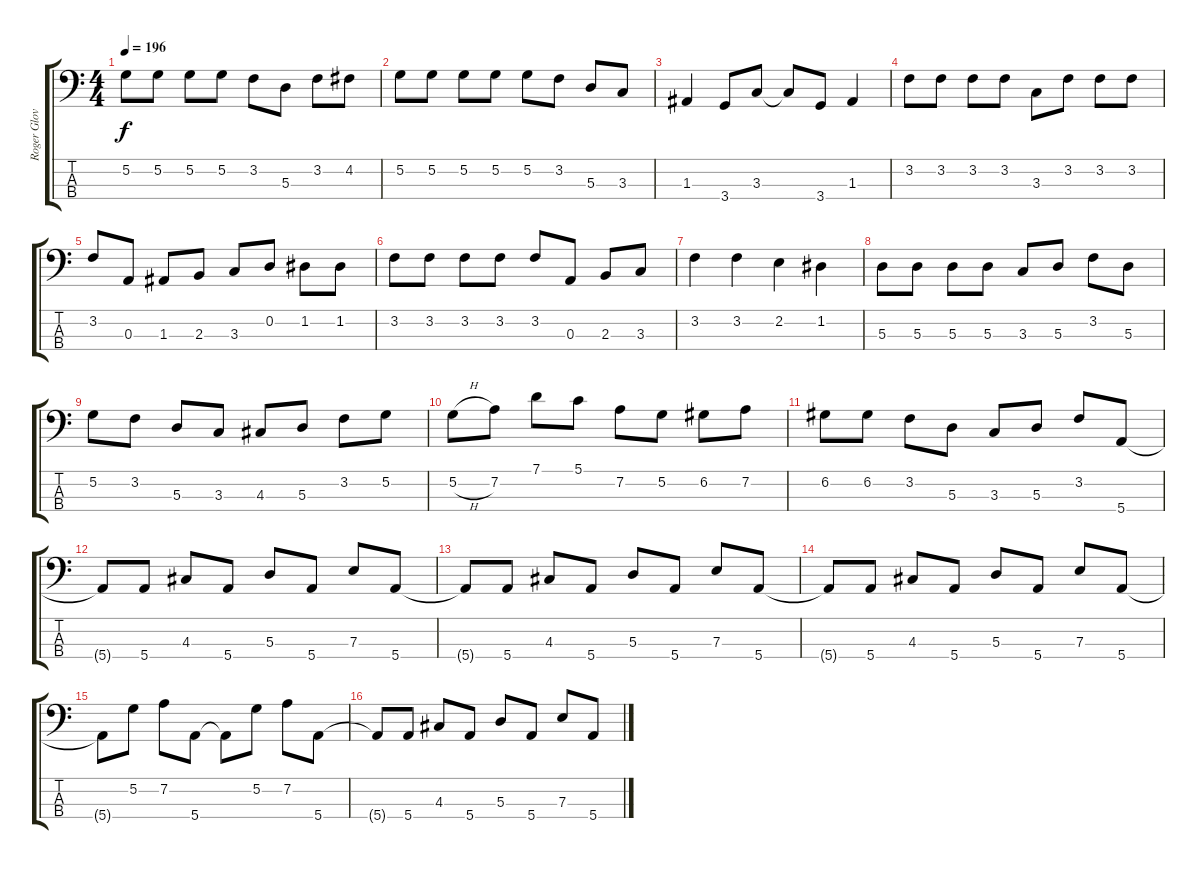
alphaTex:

\track ("Roger Glover" "Roger Glov") {instrument electricbassfinger}
\staff {score tabs}
\tuning (G2 D2 A1 E1) {hide}
\ts (4 4)
\tempo 196
\clef f4
\ks c
5.2.8{dy f} 5.2.8 5.2.8 5.2.8 3.2.8 5.3.8 3.2.8 4.2.8 |
5.2.8 5.2.8 5.2.8 5.2.8 5.2.8 3.2.8 5.3.8 3.3.8 |
1.3.4 3.4.8 3.3.8 3.3{t}.8 3.4.8 1.3.4 |
3.2.8 3.2.8 3.2.8 3.2.8 3.3.8 3.2.8 3.2.8 3.2.8 |
3.2.8 0.3.8 1.3.8 2.3.8 3.3.8 0.2.8 1.2.8 1.2.8 |
3.2.8 3.2.8 3.2.8 3.2.8 3.2.8 0.3.8 2.3.8 3.3.8 |
3.2.4 3.2.4 2.2.4 1.2.4 |
5.3.8 5.3.8 5.3.8 5.3.8 3.3.8 5.3.8 3.2.8 5.3.8 |
5.2.8 3.2.8 5.3.8 3.3.8 4.3.8 5.3.8 3.2.8 5.2.8 |
5.2{h}.8 7.2.8 7.1.8 5.1.8 7.2.8 5.2.8 6.2.8 7.2.8 |
6.2.8 6.2.8 3.2.8 5.3.8 3.3.8 5.3.8 3.2.8 5.4.8 |
5.4{t}.8 5.4.8 4.3.8 5.4.8 5.3.8 5.4.8 7.3.8 5.4.8 |
5.4{t}.8 5.4.8 4.3.8 5.4.8 5.3.8 5.4.8 7.3.8 5.4.8 |
5.4{t}.8 5.4.8 4.3.8 5.4.8 5.3.8 5.4.8 7.3.8 5.4.8 |
5.4{t}.8 5.2.8 7.2.8 5.4.8 5.4{t}.8 5.2.8 7.2.8 5.4.8 |
5.4{t}.8 5.4.8 4.3.8 5.4.8 5.3.8 5.4.8 7.3.8 5.4.8
